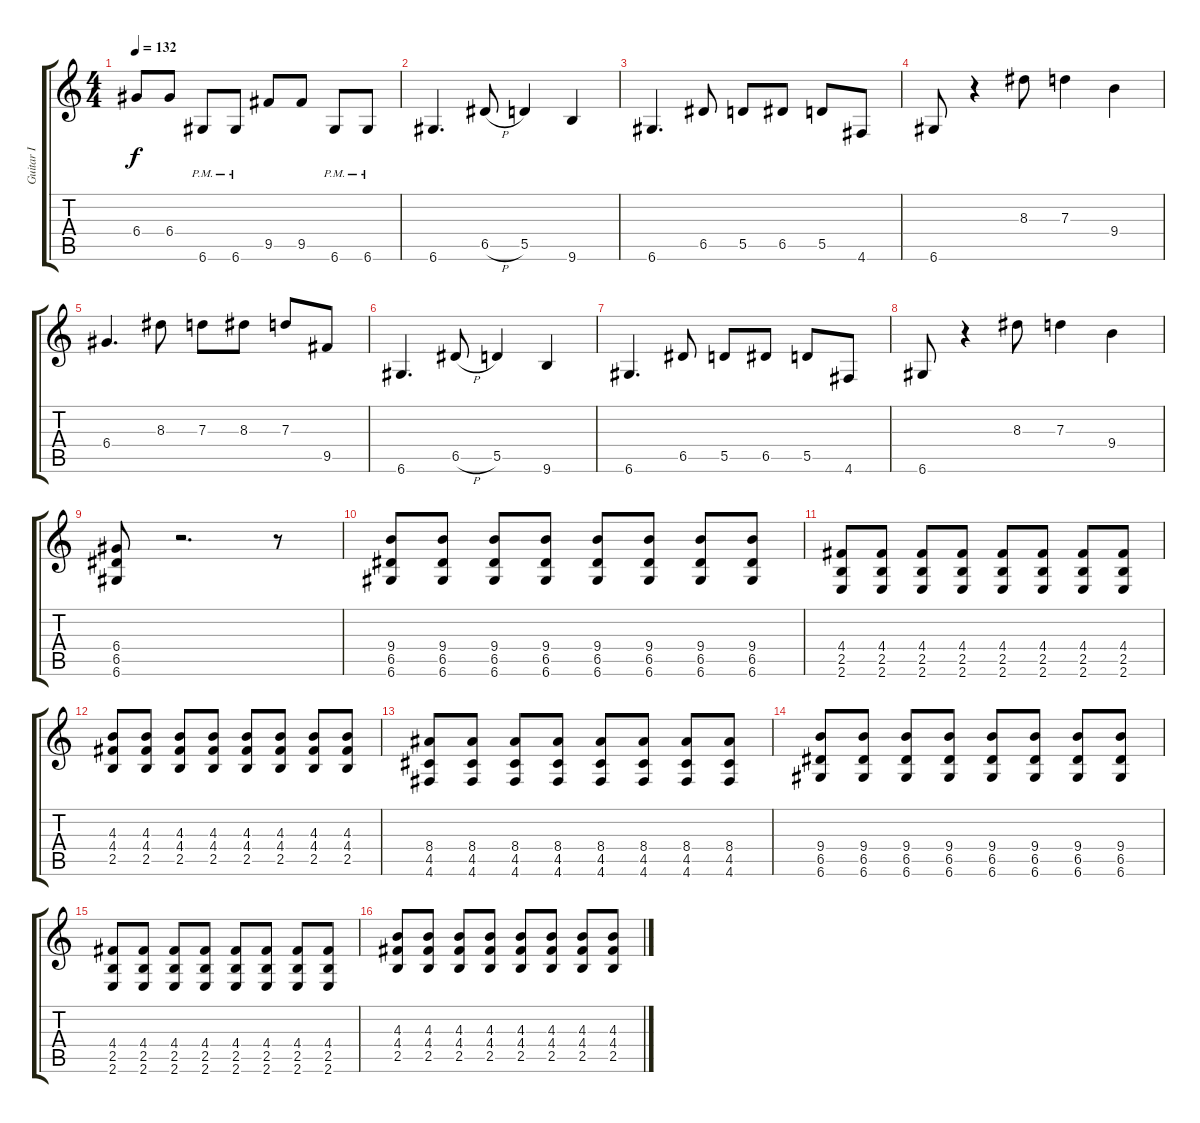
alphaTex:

\track ("Guitar I" "Guitar I") {instrument distortionguitar}
\staff {score tabs}
\tuning (E4 B3 G3 D3 A2 D2) {hide}
\ts (4 4)
\tempo 132
\clef g2
\ks c
6.4.8{dy f} 6.4.8 6.6{pm}.8 6.6{pm}.8 9.5.8 9.5.8 6.6{pm}.8 6.6{pm}.8 |
6.6.4{d} 6.5{h}.8 5.5.4 9.6.4 |
6.6.4{d} 6.5.8 5.5.8 6.5.8 5.5.8 4.6.8 |
6.6.8 r.4 8.3.8 7.3.4 9.4.4 |
6.4.4{d} 8.3.8 7.3.8 8.3.8 7.3.8 9.5.8 |
6.6.4{d} 6.5{h}.8 5.5.4 9.6.4 |
6.6.4{d} 6.5.8 5.5.8 6.5.8 5.5.8 4.6.8 |
6.6.8 r.4 8.3.8 7.3.4 9.4.4 |
(6.4 6.5 6.6).8 r.2{d} r.8 |
(9.4 6.5 6.6).8 (9.4 6.5 6.6).8 (9.4 6.5 6.6).8 (9.4 6.5 6.6).8 (9.4 6.5 6.6).8 (9.4 6.5 6.6).8 (9.4 6.5 6.6).8 (9.4 6.5 6.6).8 |
(4.4 2.5 2.6).8 (4.4 2.5 2.6).8 (4.4 2.5 2.6).8 (4.4 2.5 2.6).8 (4.4 2.5 2.6).8 (4.4 2.5 2.6).8 (4.4 2.5 2.6).8 (4.4 2.5 2.6).8 |
(4.3 4.4 2.5).8 (4.3 4.4 2.5).8 (4.3 4.4 2.5).8 (4.3 4.4 2.5).8 (4.3 4.4 2.5).8 (4.3 4.4 2.5).8 (4.3 4.4 2.5).8 (4.3 4.4 2.5).8 |
(8.4 4.5 4.6).8 (8.4 4.5 4.6).8 (8.4 4.5 4.6).8 (8.4 4.5 4.6).8 (8.4 4.5 4.6).8 (8.4 4.5 4.6).8 (8.4 4.5 4.6).8 (8.4 4.5 4.6).8 |
(9.4 6.5 6.6).8 (9.4 6.5 6.6).8 (9.4 6.5 6.6).8 (9.4 6.5 6.6).8 (9.4 6.5 6.6).8 (9.4 6.5 6.6).8 (9.4 6.5 6.6).8 (9.4 6.5 6.6).8 |
(4.4 2.5 2.6).8 (4.4 2.5 2.6).8 (4.4 2.5 2.6).8 (4.4 2.5 2.6).8 (4.4 2.5 2.6).8 (4.4 2.5 2.6).8 (4.4 2.5 2.6).8 (4.4 2.5 2.6).8 |
(4.3 4.4 2.5).8 (4.3 4.4 2.5).8 (4.3 4.4 2.5).8 (4.3 4.4 2.5).8 (4.3 4.4 2.5).8 (4.3 4.4 2.5).8 (4.3 4.4 2.5).8 (4.3 4.4 2.5).8
